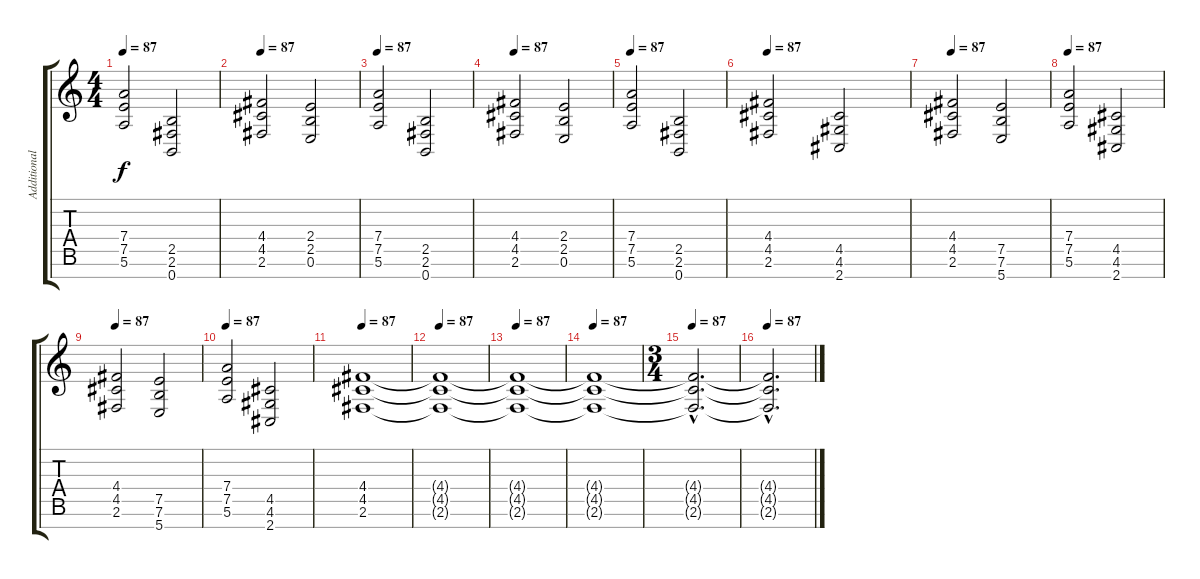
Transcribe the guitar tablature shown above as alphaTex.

\track ("Additional Guitar" "Additional") {instrument distortionguitar}
\staff {score tabs}
\tuning (E4 B3 G3 D3 A2 E2 B1) {hide}
\ts (4 4)
\tempo 87
\clef g2
\ks c
(7.4 7.5 5.6).2{dy f} (2.5 2.6 0.7).2 |
\tempo 87
(4.4 4.5 2.6).2 (2.4 2.5 0.6).2 |
\tempo 87
(7.4 7.5 5.6).2 (2.5 2.6 0.7).2 |
\tempo 87
(4.4 4.5 2.6).2 (2.4 2.5 0.6).2 |
\tempo 87
(7.4 7.5 5.6).2 (2.5 2.6 0.7).2 |
\tempo 87
(4.4 4.5 2.6).2 (4.5 4.6 2.7).2 |
\tempo 87
(4.4 4.5 2.6).2 (7.5 7.6 5.7).2 |
\tempo 87
(7.4 7.5 5.6).2 (4.5 4.6 2.7).2 |
\tempo 87
(4.4 4.5 2.6).2 (7.5 7.6 5.7).2 |
\tempo 87
(7.4 7.5 5.6).2 (4.5 4.6 2.7).2 |
\tempo 87
(4.4 4.5 2.6).1 |
\tempo 87
(4.4{t} 4.5{t} 2.6{t}).1 |
\tempo 87
(4.4{t} 4.5{t} 2.6{t}).1 |
\tempo 90
\tempo 87
(4.4{t} 4.5{t} 2.6{t}).1{instrument electricguitarjazz} |
\ts (3 4)
\tempo 87
(4.4{hac t} 4.5{hac t} 2.6{hac t}).2{d volume 0} |
\tempo 87
(4.4{hac t} 4.5{hac t} 2.6{hac t}).2{d}
